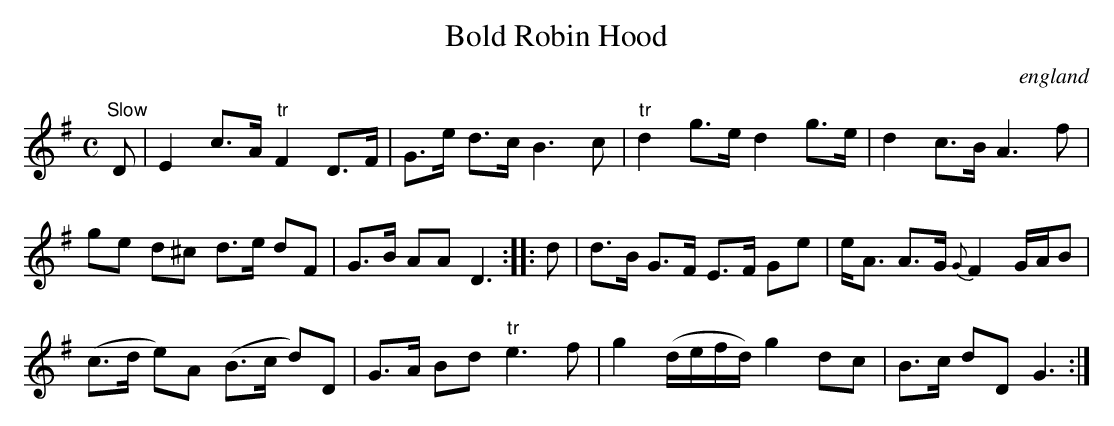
X:1
T:Bold Robin Hood
O:england
M:C
K:G
"Slow" D|\
E2 c>A "tr"F2 D>F| G>e d>c B3c| "tr"d2 g>e d2 g>e| d2 c>B A3f|
ge d^c d>e dF| G>B AA D3::\
d|\
d>B G>F E>F Ge| e<A A>G {G}F2 G/A/B|
(c>d e)A (B>c d)D | G>A Bd "tr"e3f|\
g2 (d/e/f/d/) g2 dc| B>c dD G3:|
